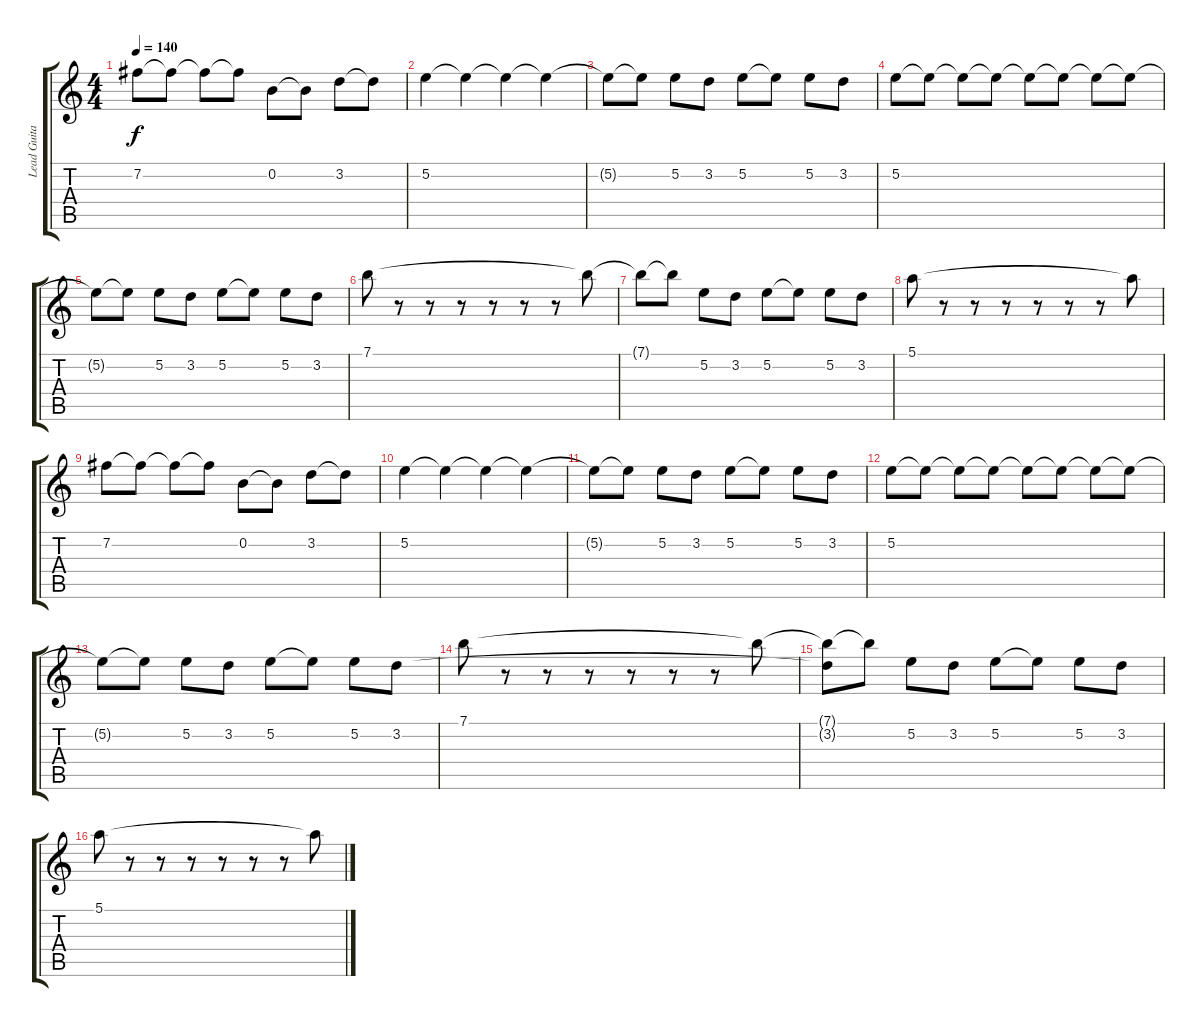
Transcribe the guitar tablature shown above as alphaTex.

\track ("Lead Guitar" "Lead Guita") {instrument distortionguitar}
\staff {score tabs}
\tuning (E4 B3 G3 D3 A2 E2) {hide}
\ts (4 4)
\tempo 140
\clef g2
\ks c
7.2.8{dy f} 7.2{t}.8 7.2{t}.8 7.2{t}.8 0.2.8 0.2{t}.8 3.2.8 3.2{t}.8 |
5.2.4 5.2{t}.4 5.2{t}.4 5.2{t}.4 |
5.2{t}.8 5.2{t}.8 5.2.8 3.2.8 5.2.8 5.2{t}.8 5.2.8 3.2.8 |
5.2.8 5.2{t}.8 5.2{t}.8 5.2{t}.8 5.2{t}.8 5.2{t}.8 5.2{t}.8 5.2{t}.8 |
5.2{t}.8 5.2{t}.8 5.2.8 3.2.8 5.2.8 5.2{t}.8 5.2.8 3.2.8 |
7.1.8 r.8 r.8 r.8 r.8 r.8 r.8 7.1{t}.8 |
7.1{t}.8 7.1{t}.8 5.2.8 3.2.8 5.2.8 5.2{t}.8 5.2.8 3.2.8 |
5.1.8 r.8 r.8 r.8 r.8 r.8 r.8 5.1{t}.8 |
7.2.8 7.2{t}.8 7.2{t}.8 7.2{t}.8 0.2.8 0.2{t}.8 3.2.8 3.2{t}.8 |
5.2.4 5.2{t}.4 5.2{t}.4 5.2{t}.4 |
5.2{t}.8 5.2{t}.8 5.2.8 3.2.8 5.2.8 5.2{t}.8 5.2.8 3.2.8 |
5.2.8 5.2{t}.8 5.2{t}.8 5.2{t}.8 5.2{t}.8 5.2{t}.8 5.2{t}.8 5.2{t}.8 |
5.2{t}.8 5.2{t}.8 5.2.8 3.2.8 5.2.8 5.2{t}.8 5.2.8 3.2.8 |
7.1.8 r.8 r.8 r.8 r.8 r.8 r.8 7.1{t}.8 |
(7.1{t} 3.2{t}).8 7.1{t}.8 5.2.8 3.2.8 5.2.8 5.2{t}.8 5.2.8 3.2.8 |
5.1.8 r.8 r.8 r.8 r.8 r.8 r.8 5.1{t}.8
